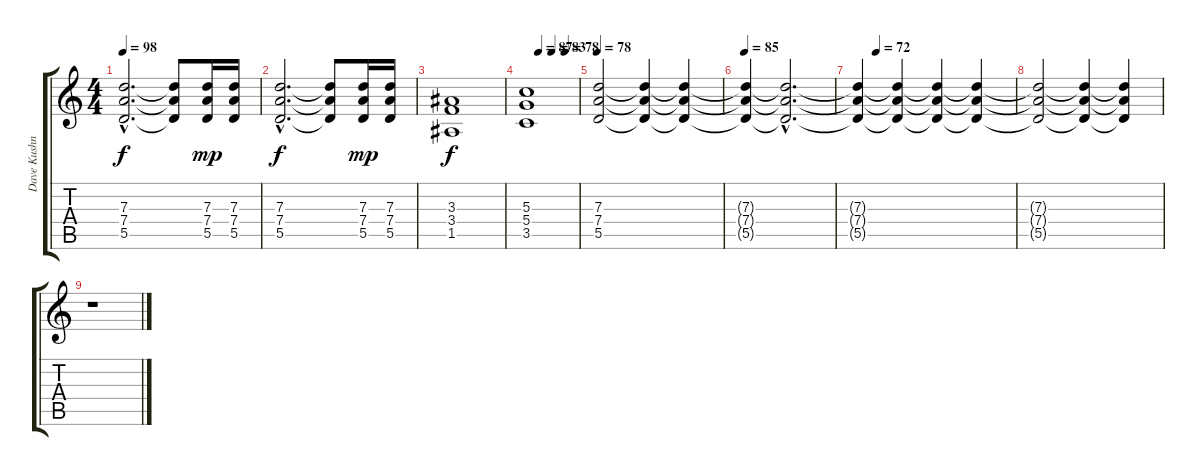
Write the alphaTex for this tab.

\track ("Dave Kushner" "Dave Kushn") {instrument electricguitarjazz}
\staff {score tabs}
\tuning (E4 B3 G3 D3 A2 E2) {hide}
\ts (4 4)
\tempo 98
\clef g2
\ks c
(7.3{hac} 7.4{hac} 5.5{hac}).2{d dy f} (7.3{t} 7.4{t} 5.5{t}).8 (7.3 7.4 5.5).16{dy mp} (7.3 7.4 5.5).16 |
(7.3{hac} 7.4{hac} 5.5{hac}).2{d dy f} (7.3{t} 7.4{t} 5.5{t}).8 (7.3 7.4 5.5).16{dy mp} (7.3 7.4 5.5).16 |
(3.3 3.4 1.5).1{dy f volume 15 instrument distortionguitar} |
\tempo (87 0.25)
\tempo (83 0.5)
\tempo (78 0.75)
(5.3 5.4 3.5).1 |
\tempo 78
(7.3 7.4 5.5).2{volume 15 instrument distortionguitar} (7.3{t} 7.4{t} 5.5{t}).4{volume 13} (7.3{t} 7.4{t} 5.5{t}).4{volume 11} |
\tempo 85
(7.3{t} 7.4{t} 5.5{t}).4{volume 9} (7.3{hac t} 7.4{hac t} 5.5{hac t}).2{d volume 8} |
\tempo (72 0.125)
(7.3{t} 7.4{t} 5.5{t}).4{volume 7} (7.3{t} 7.4{t} 5.5{t}).4{volume 6} (7.3{t} 7.4{t} 5.5{t}).4{volume 5} (7.3{t} 7.4{t} 5.5{t}).4{volume 4} |
(7.3{t} 7.4{t} 5.5{t}).2{volume 3} (7.3{t} 7.4{t} 5.5{t}).4{volume 2} (7.3{t} 7.4{t} 5.5{t}).4{volume 1} |
r.1
